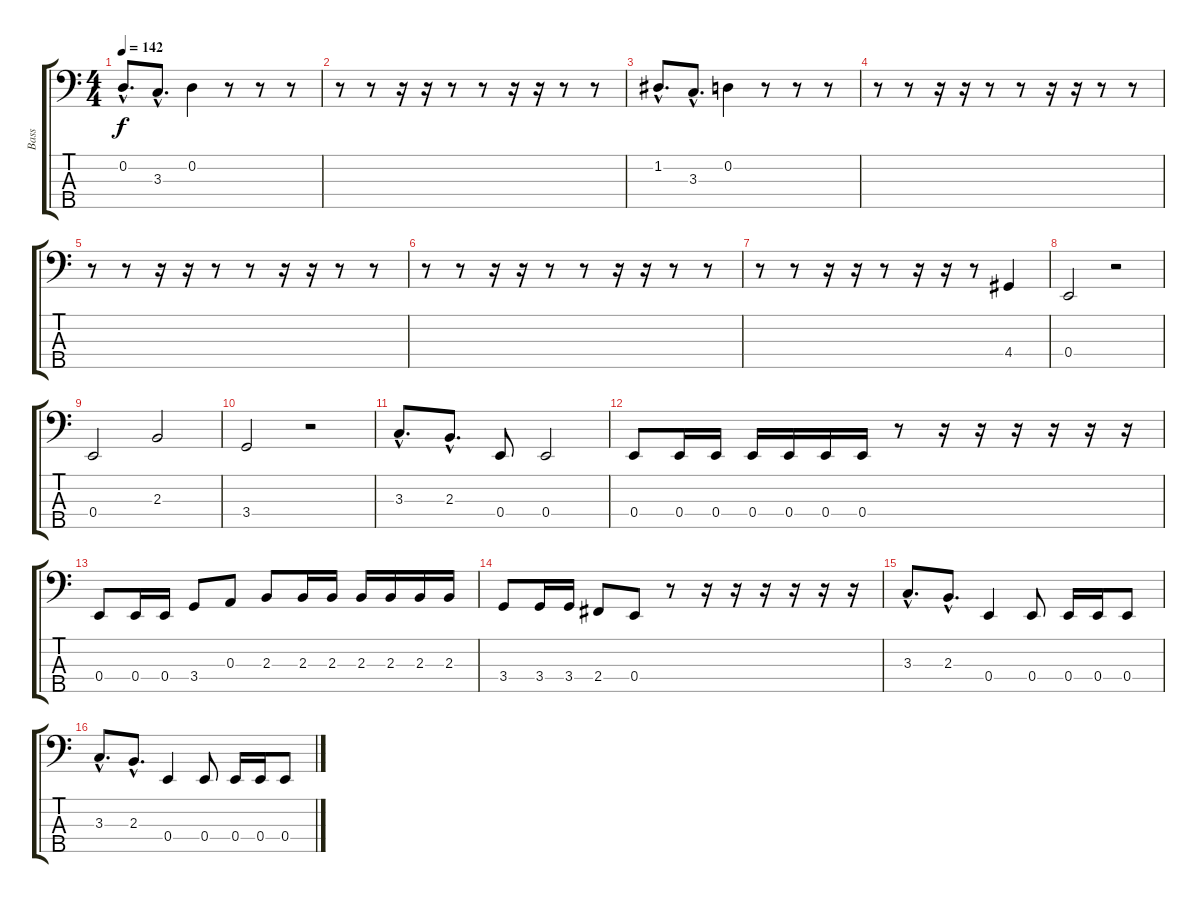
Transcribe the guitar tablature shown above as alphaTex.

\track ("Bass" "Bass") {instrument electricbasspick}
\staff {score tabs}
\tuning (G2 D2 A1 E1 B0) {hide}
\ts (4 4)
\tempo 142
\clef f4
\ks c
0.2{hac}.8{d dy f} 3.3{hac}.8{d} 0.2.4 r.8 r.8 r.8 |
r.8 r.8 r.16 r.16 r.8 r.8 r.16 r.16 r.8 r.8 |
1.2{hac}.8{d} 3.3{hac}.8{d} 0.2.4 r.8 r.8 r.8 |
r.8 r.8 r.16 r.16 r.8 r.8 r.16 r.16 r.8 r.8 |
r.8 r.8 r.16 r.16 r.8 r.8 r.16 r.16 r.8 r.8 |
r.8 r.8 r.16 r.16 r.8 r.8 r.16 r.16 r.8 r.8 |
r.8 r.8 r.16 r.16 r.8 r.16 r.16 r.8 4.4.4 |
0.4.2 r.2 |
0.4.2 2.3.2 |
3.4.2 r.2 |
3.3{hac}.8{d} 2.3{hac}.8{d} 0.4.8 0.4.2 |
0.4.8 0.4.16 0.4.16 0.4.16 0.4.16 0.4.16 0.4.16 r.8 r.16 r.16 r.16 r.16 r.16 r.16 |
0.4.8 0.4.16 0.4.16 3.4.8 0.3.8 2.3.8 2.3.16 2.3.16 2.3.16 2.3.16 2.3.16 2.3.16 |
3.4.8 3.4.16 3.4.16 2.4.8 0.4.8 r.8 r.16 r.16 r.16 r.16 r.16 r.16 |
3.3{hac}.8{d} 2.3{hac}.8{d} 0.4.4 0.4.8 0.4.16 0.4.16 0.4.8 |
3.3{hac}.8{d} 2.3{hac}.8{d} 0.4.4 0.4.8 0.4.16 0.4.16 0.4.8
